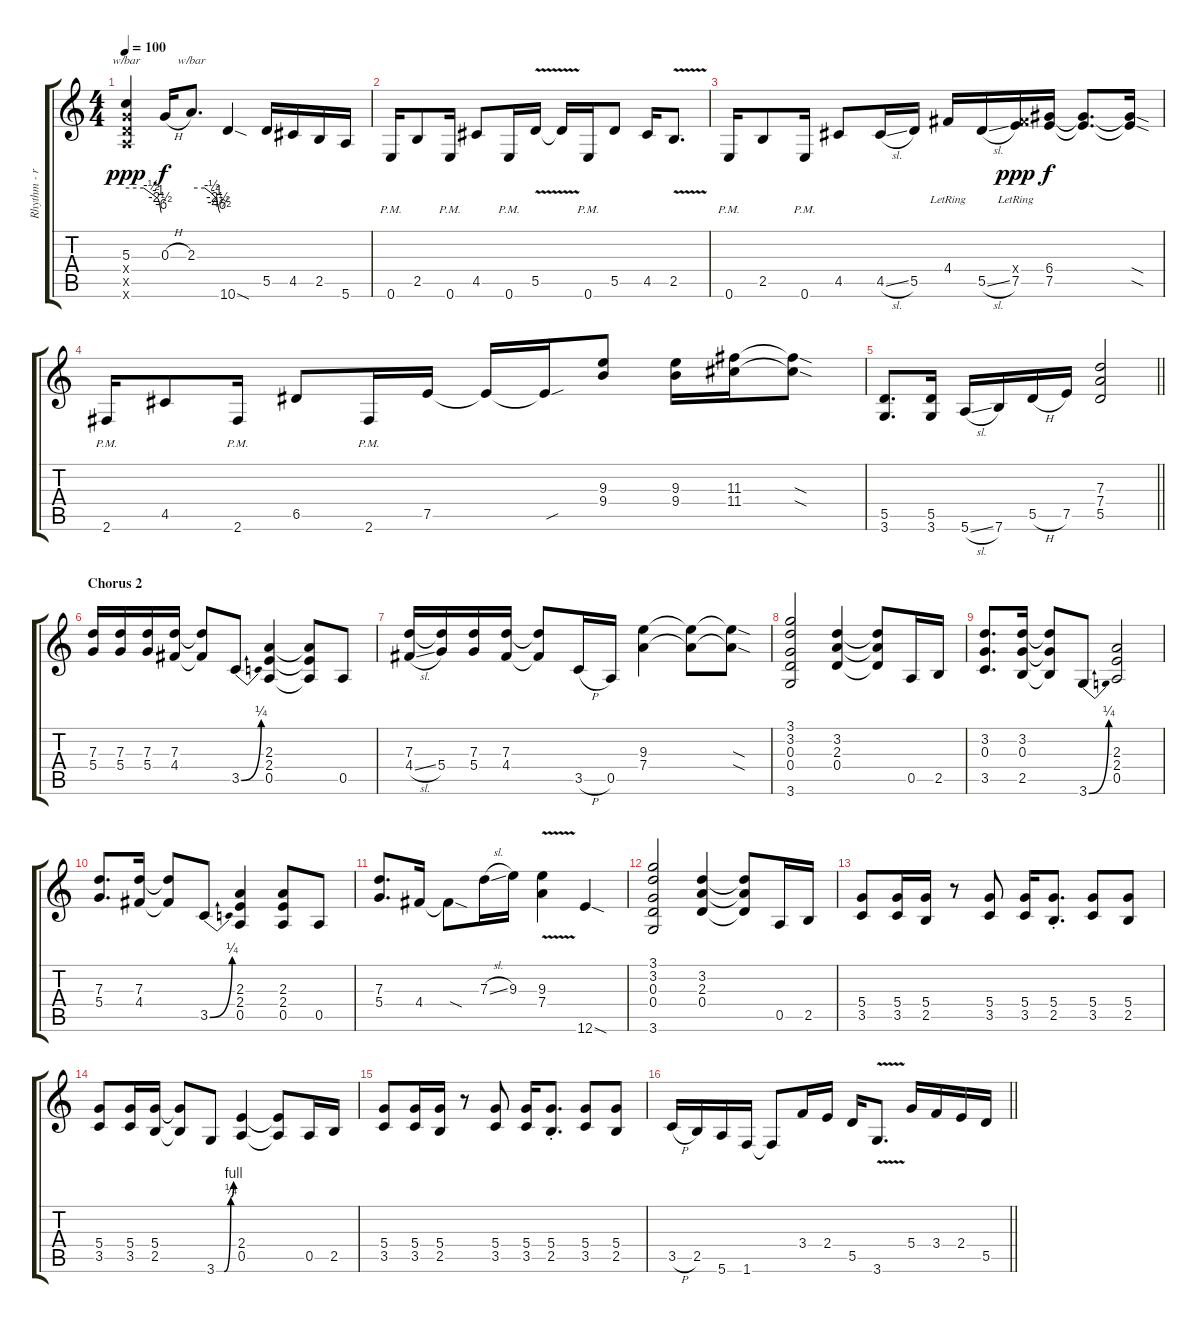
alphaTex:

\track ("Rhythm - right" "Rhythm - r") {instrument distortionguitar}
\staff {score tabs}
\tuning (E4 B3 G3 D3 A2 E2) {hide}
\ts (4 4)
\tempo 100
\clef g2
\ks c
(5.3 5.4{x} 5.5{x} 5.6{x}).4{tbe (custom default 0 0 30 0 43 -2 55 -4 58 -10 60 -24) dy ppp} 0.3{h}.16{dy f} 2.3.8{d tbe (custom default 0 0 28 0 43 -2 53 -4 56 -10 58 -18 60 -24)} 10.6{sod}.4 5.5.16 4.5.16 2.5.16 5.6.16 |
0.6{pm}.16 2.5.8 0.6{pm}.16 4.5.8 0.6{pm}.16 5.5{v}.16 5.5{t}.16 0.6{pm}.16 5.5.8 4.5.16 2.5{v}.8{d} |
0.6{pm}.16 2.5.8 0.6{pm}.16 4.5.8 4.5{sl}.16 5.5.16 4.4{lr}.16 5.5{sl}.16 (4.4{x} 7.5{lr}).16{dy ppp} (6.4 7.5).16{dy f} (6.4{t} 7.5{t}).8{d} (6.4{sod t} 7.5{sod t}).16 |
2.6{pm}.16 4.5.8 2.6{pm}.16 6.5.8 2.6{pm}.16 7.5.16 7.5{t}.16 7.5{sou t}.16 (9.3 9.4).8 (9.3 9.4).16 (11.3 11.4).16 (11.3{sod t} 11.4{sod t}).8 |
\barLineRight lightlight
(5.5 3.6).8{d} (5.5 3.6).16 5.6{sl}.16 7.6.16 5.5{h}.16 7.5.16 (7.3 7.4 5.5).2 |
\section ("" "Chorus 2")
(7.3 5.4).16 (7.3 5.4).16 (7.3 5.4).16 (7.3 4.4).16 (7.3{t} 4.4{t}).8 3.5{be (bend 0 0 60 1)}.8 (2.3 2.4 0.5).4 (2.3{t} 2.4{t} 0.5{t}).8 0.5.8 |
(7.3 4.4{sl}).16 (7.3{t} 5.4).16 (7.3 5.4).16 (7.3 4.4).16 (7.3{t} 4.4{t}).8 3.5{h}.16 0.5.16 (9.3 7.4).4 (9.3{t} 7.4{t}).8 (9.3{sod t} 7.4{sod t}).8 |
(3.1 3.2 0.3 0.4 3.6).2 (3.2 2.3 0.4).4 (3.2{t} 2.3{t} 0.4{t}).8 0.5.16 2.5.16 |
(3.2 0.3 3.5).8{d} (3.2 0.3 2.5).16 (3.2{t} 0.3{t} 2.5{t}).8 3.6{be (bend 0 0 60 1)}.8 (2.3 2.4 0.5).2 |
(7.3 5.4).8{d} (7.3 4.4).16 (7.3{t} 4.4{t}).8 3.5{be (bend 0 0 60 1)}.8 (2.3 2.4 0.5).4 (2.3 2.4 0.5).8 0.5.8 |
(7.3 5.4).8{d} 4.4.16 4.4{sod t}.8 7.3{sl}.16 9.3.16 (9.3{v} 7.4{v}).4 12.6{sod}.4 |
(3.1 3.2 0.3 0.4 3.6).2 (3.2 2.3 0.4).4 (3.2{t} 2.3{t} 0.4{t}).8 0.5.16 2.5.16 |
(5.4 3.5).8 (5.4 3.5).16 (5.4 2.5).16 r.8 (5.4 3.5).8 (5.4 3.5).16 (5.4{st} 2.5{st}).8{d} (5.4 3.5).8 (5.4 2.5).8 |
(5.4 3.5).8 (5.4 3.5).16 (5.4 2.5).16 (5.4{t} 2.5{t}).8 3.6{be (custom 0 0 27 0 50 1 60 4)}.8 (2.4 0.5).4 (2.4{t} 0.5{t}).8 0.5.16 2.5.16 |
(5.4 3.5).8 (5.4 3.5).16 (5.4 2.5).16 r.8 (5.4 3.5).8 (5.4 3.5).16 (5.4{st} 2.5{st}).8{d} (5.4 3.5).8 (5.4 2.5).8 |
\barLineRight lightlight
3.5{h}.16 2.5.16 5.6.16 1.6.16 1.6{t}.8 3.4.16 2.4.16 5.5.16 3.6{v}.8{d} 5.4.16 3.4.16 2.4.16 5.5.16
